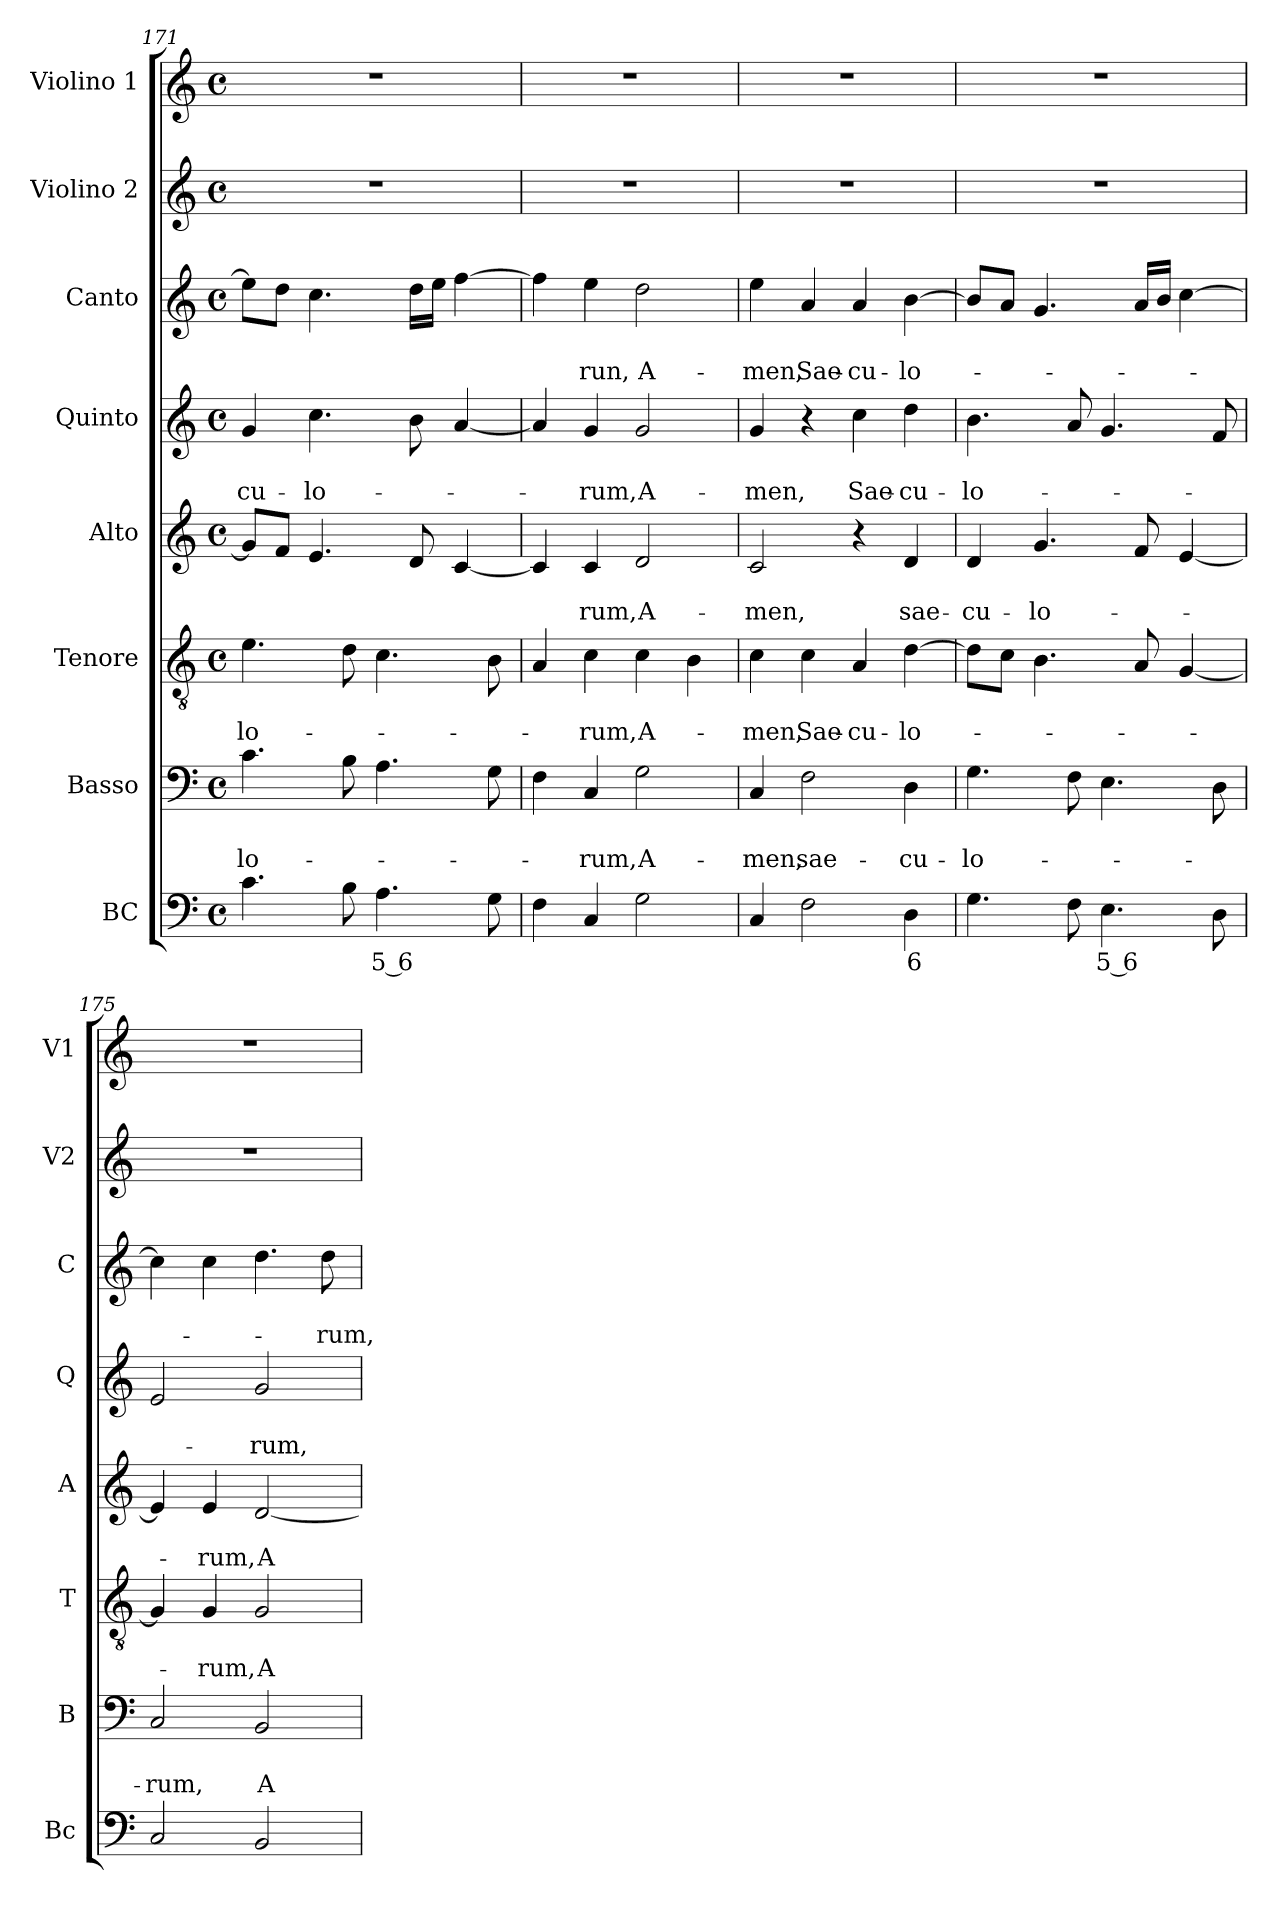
**kern	**text	**kern	**text	**text	**kern	**text	**text	**kern	**text	**text	**kern	**text	**text	**kern	**text	**text	**kern	**kern
*part8	*part8	*part7	*part7	*part7	*part6	*part6	*part6	*part5	*part5	*part5	*part4	*part4	*part4	*part3	*part3	*part3	*part2	*part1
*staff8	*staff8	*staff7	*staff7	*staff7	*staff6	*staff6	*staff6	*staff5	*staff5	*staff5	*staff4	*staff4	*staff4	*staff3	*staff3	*staff3	*staff2	*staff1
*I"BC	*	*I"Basso	*	*	*I"Tenore	*	*	*I"Alto	*	*	*I"Quinto	*	*	*I"Canto	*	*	*I"Violino 2	*I"Violino 1
*I'Bc	*	*I'B	*	*	*I'T	*	*	*I'A	*	*	*I'Q	*	*	*I'C	*	*	*I'V2	*I'V1
*clefF4	*	*clefF4	*	*	*clefGv2	*	*	*clefG2	*	*	*clefG2	*	*	*clefG2	*	*	*clefG2	*clefG2
*k[]	*	*k[]	*	*	*k[]	*	*	*k[]	*	*	*k[]	*	*	*k[]	*	*	*k[]	*k[]
*C:	*	*C:	*	*	*C:	*	*	*C:	*	*	*C:	*	*	*C:	*	*	*C:	*C:
*M4/4	*	*M4/4	*	*	*M4/4	*	*	*M4/4	*	*	*M4/4	*	*	*M4/4	*	*	*M4/4	*M4/4
*met(c)	*	*met(c)	*	*	*met(c)	*	*	*met(c)	*	*	*met(c)	*	*	*met(c)	*	*	*met(c)	*met(c)
=171	=171	=171	=171	=171	=171	=171	=171	=171	=171	=171	=171	=171	=171	=171	=171	=171	=171	=171
!	!	!	!	!LO:LY:b	!	!	!LO:LY:b	!	!	!	!	!	!LO:LY:b	!	!	!	!	!
4.c\	.	4.c\	.	-lo-	4.e\	.	-lo-	8g/L]	.	.	4g/	.	-cu-	8ee\L]	.	.	1r	1r
.	.	.	.	.	.	.	.	8f/J	.	.	.	.	.	8dd\J	.	.	.	.
!	!	!	!	!	!	!	!	!	!	!	!	!	!LO:LY:b	!	!	!	!	!
.	.	.	.	.	.	.	.	4.e/	.	.	4.cc\	.	-lo-	4.cc\	.	.	.	.
8B\	.	8B\	.	.	8d\	.	.	.	.	.	.	.	.	.	.	.	.	.
!	!LO:LY:b	!	!	!	!	!	!	!	!	!	!	!	!	!	!	!	!	!
4.A\	5 6	4.A\	.	.	4.c\	.	.	.	.	.	.	.	.	.	.	.	.	.
.	.	.	.	.	.	.	.	8d/	.	.	8b\	.	.	16dd\LL	.	.	.	.
.	.	.	.	.	.	.	.	.	.	.	.	.	.	16ee\JJ	.	.	.	.
.	.	.	.	.	.	.	.	[4c/	.	.	[4a/	.	.	[4ff\	.	.	.	.
8G\	.	8G\	.	.	8B\	.	.	.	.	.	.	.	.	.	.	.	.	.
=172	=172	=172	=172	=172	=172	=172	=172	=172	=172	=172	=172	=172	=172	=172	=172	=172	=172	=172
4F\	.	4F\	.	.	4A/	.	.	4c/]	.	.	4a/]	.	.	4ff\]	.	.	1r	1r
!	!	!	!	!LO:LY:b	!	!	!LO:LY:b	!	!	!LO:LY:b	!	!	!LO:LY:b	!	!	!LO:LY:b	!	!
4C/	.	4C/	.	-rum,	4c\	.	-rum,	4c/	.	-rum,	4g/	.	-rum,	4ee\	.	-run,	.	.
!	!	!	!	!LO:LY:b	!	!	!LO:LY:b	!	!	!LO:LY:b	!	!	!LO:LY:b	!	!	!LO:LY:b	!	!
2G\	.	2G\	.	A-	4c\	.	A-	2d/	.	A-	2g/	.	A-	2dd\	.	A-	.	.
.	.	.	.	.	4B\	.	.	.	.	.	.	.	.	.	.	.	.	.
!!LO:LB:g=z
=173	=173	=173	=173	=173	=173	=173	=173	=173	=173	=173	=173	=173	=173	=173	=173	=173	=173	=173
!	!	!	!	!LO:LY:b	!	!	!LO:LY:b	!	!	!LO:LY:b	!	!	!LO:LY:b	!	!	!LO:LY:b	!	!
4C/	.	4C/	.	-men,	4c\	.	-men,	2c/	.	-men,	4g/	.	-men,	4ee\	.	-men,	1r	1r
!	!	!	!	!LO:LY:b	!	!	!LO:LY:b	!	!	!	!	!	!	!	!	!LO:LY:b	!	!
2F\	.	2F\	.	sae-	4c\	.	Sae-	.	.	.	4r	.	.	4a/	.	Sae-	.	.
!	!	!	!	!	!	!	!LO:LY:b	!	!	!	!	!	!LO:LY:b	!	!	!LO:LY:b	!	!
.	.	.	.	.	4A/	.	-cu-	4r	.	.	4cc\	.	Sae-	4a/	.	-cu-	.	.
!	!LO:LY:b	!	!	!LO:LY:b	!	!	!LO:LY:b	!	!	!LO:LY:b	!	!	!LO:LY:b	!	!	!LO:LY:b	!	!
4D\	6	4D\	.	-cu-	[4d\	.	-lo-	4d/	.	sae-	4dd\	.	-cu-	[4b\	.	-lo-	.	.
=174	=174	=174	=174	=174	=174	=174	=174	=174	=174	=174	=174	=174	=174	=174	=174	=174	=174	=174
!	!	!	!	!LO:LY:b	!	!	!	!	!	!LO:LY:b	!	!	!LO:LY:b	!	!	!	!	!
4.G\	.	4.G\	.	-lo-	8d\L]	.	.	4d/	.	-cu-	4.b\	.	-lo-	8b/L]	.	.	1r	1r
.	.	.	.	.	8c\J	.	.	.	.	.	.	.	.	8a/J	.	.	.	.
!	!	!	!	!	!	!	!	!	!	!LO:LY:b	!	!	!	!	!	!	!	!
.	.	.	.	.	4.B\	.	.	4.g/	.	-lo-	.	.	.	4.g/	.	.	.	.
8F\	.	8F\	.	.	.	.	.	.	.	.	8a/	.	.	.	.	.	.	.
!	!LO:LY:b	!	!	!	!	!	!	!	!	!	!	!	!	!	!	!	!	!
4.E\	5 6	4.E\	.	.	.	.	.	.	.	.	4.g/	.	.	.	.	.	.	.
.	.	.	.	.	8A/	.	.	8f/	.	.	.	.	.	16a/LL	.	.	.	.
.	.	.	.	.	.	.	.	.	.	.	.	.	.	16b/JJ	.	.	.	.
.	.	.	.	.	[4G/	.	.	[4e/	.	.	.	.	.	[4cc\	.	.	.	.
8D\	.	8D\	.	.	.	.	.	.	.	.	8f/	.	.	.	.	.	.	.
=175	=175	=175	=175	=175	=175	=175	=175	=175	=175	=175	=175	=175	=175	=175	=175	=175	=175	=175
!	!	!	!	!LO:LY:b	!	!	!	!	!	!	!	!	!	!	!	!	!	!
2C/	.	2C/	.	-rum,	4G/]	.	.	4e/]	.	.	2e/	.	.	4cc\]	.	.	1r	1r
!	!	!	!	!	!	!	!LO:LY:b	!	!	!LO:LY:b	!	!	!	!	!	!	!	!
.	.	.	.	.	4G/	.	-rum,	4e/	.	-rum,	.	.	.	4cc\	.	.	.	.
!	!	!	!	!LO:LY:b	!	!	!LO:LY:b	!	!	!LO:LY:b	!	!	!LO:LY:b	!	!	!	!	!
2BB/	.	2BB/	.	A-	2G/	.	A-	[2d/	.	A-	2g/	.	-rum,	4.dd\	.	.	.	.
!	!	!	!	!	!	!	!	!	!	!	!	!	!	!	!	!LO:LY:b	!	!
.	.	.	.	.	.	.	.	.	.	.	.	.	.	8dd\	.	-rum,	.	.
=	=	=	=	=	=	=	=	=	=	=	=	=	=	=	=	=	=	=
*-	*-	*-	*-	*-	*-	*-	*-	*-	*-	*-	*-	*-	*-	*-	*-	*-	*-	*-
